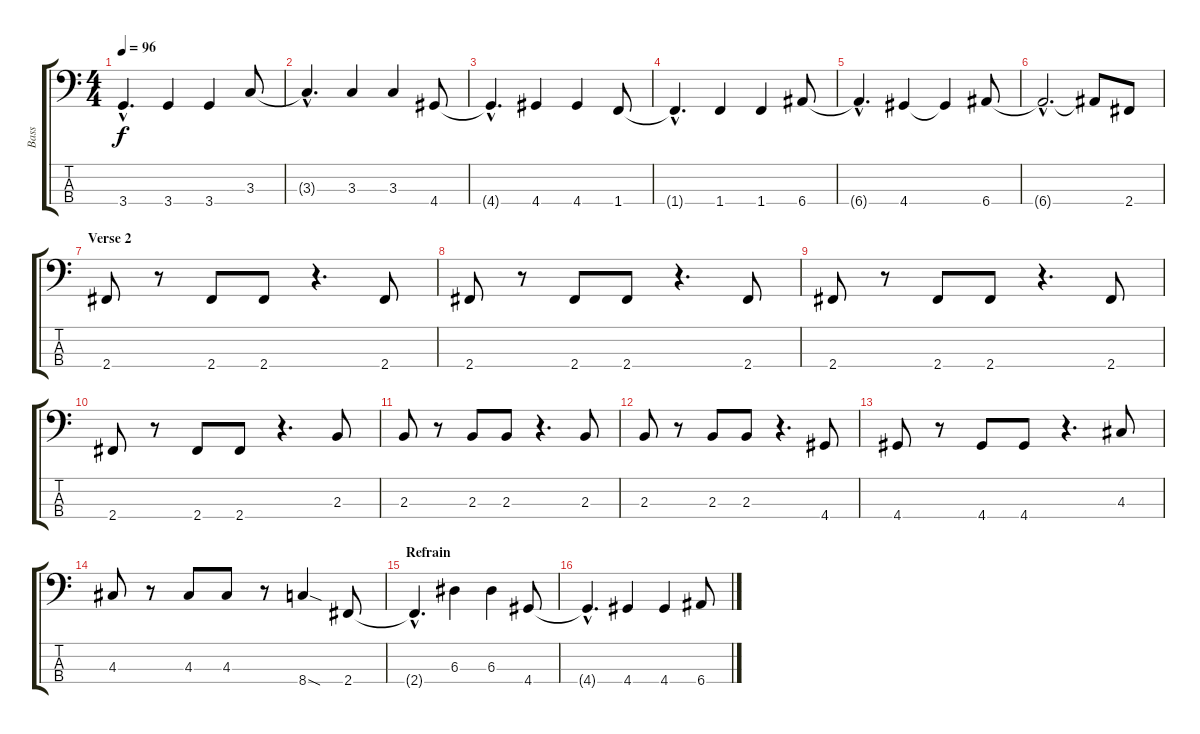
\track ("Bass" "Bass") {instrument electricbassfinger}
\staff {score tabs}
\tuning (G2 D2 A1 E1) {hide}
\ts (4 4)
\tempo 96
\clef f4
\ks c
3.4{hac t}.4{d dy f} 3.4.4 3.4.4 3.3.8 |
3.3{hac t}.4{d} 3.3.4 3.3.4 4.4.8 |
4.4{hac t}.4{d} 4.4.4 4.4.4 1.4.8 |
1.4{hac t}.4{d} 1.4.4 1.4.4 6.4.8 |
6.4{hac t}.4{d} 4.4.4 4.4{t}.4 6.4.8 |
6.4{hac t}.2{d} 6.4{t}.8 2.4.8 |
\section ("" "Verse 2")
2.4.8 r.8 2.4.8 2.4.8 r.4{d} 2.4.8 |
2.4.8 r.8 2.4.8 2.4.8 r.4{d} 2.4.8 |
2.4.8 r.8 2.4.8 2.4.8 r.4{d} 2.4.8 |
2.4.8 r.8 2.4.8 2.4.8 r.4{d} 2.3.8 |
2.3.8 r.8 2.3.8 2.3.8 r.4{d} 2.3.8 |
2.3.8 r.8 2.3.8 2.3.8 r.4{d} 4.4.8 |
4.4.8 r.8 4.4.8 4.4.8 r.4{d} 4.3.8 |
4.3.8 r.8 4.3.8 4.3.8 r.8 8.4{sod}.4 2.4.8 |
\section ("" "Refrain")
2.4{hac t}.4{d} 6.3.4 6.3.4 4.4.8 |
4.4{hac t}.4{d} 4.4.4 4.4.4 6.4.8
